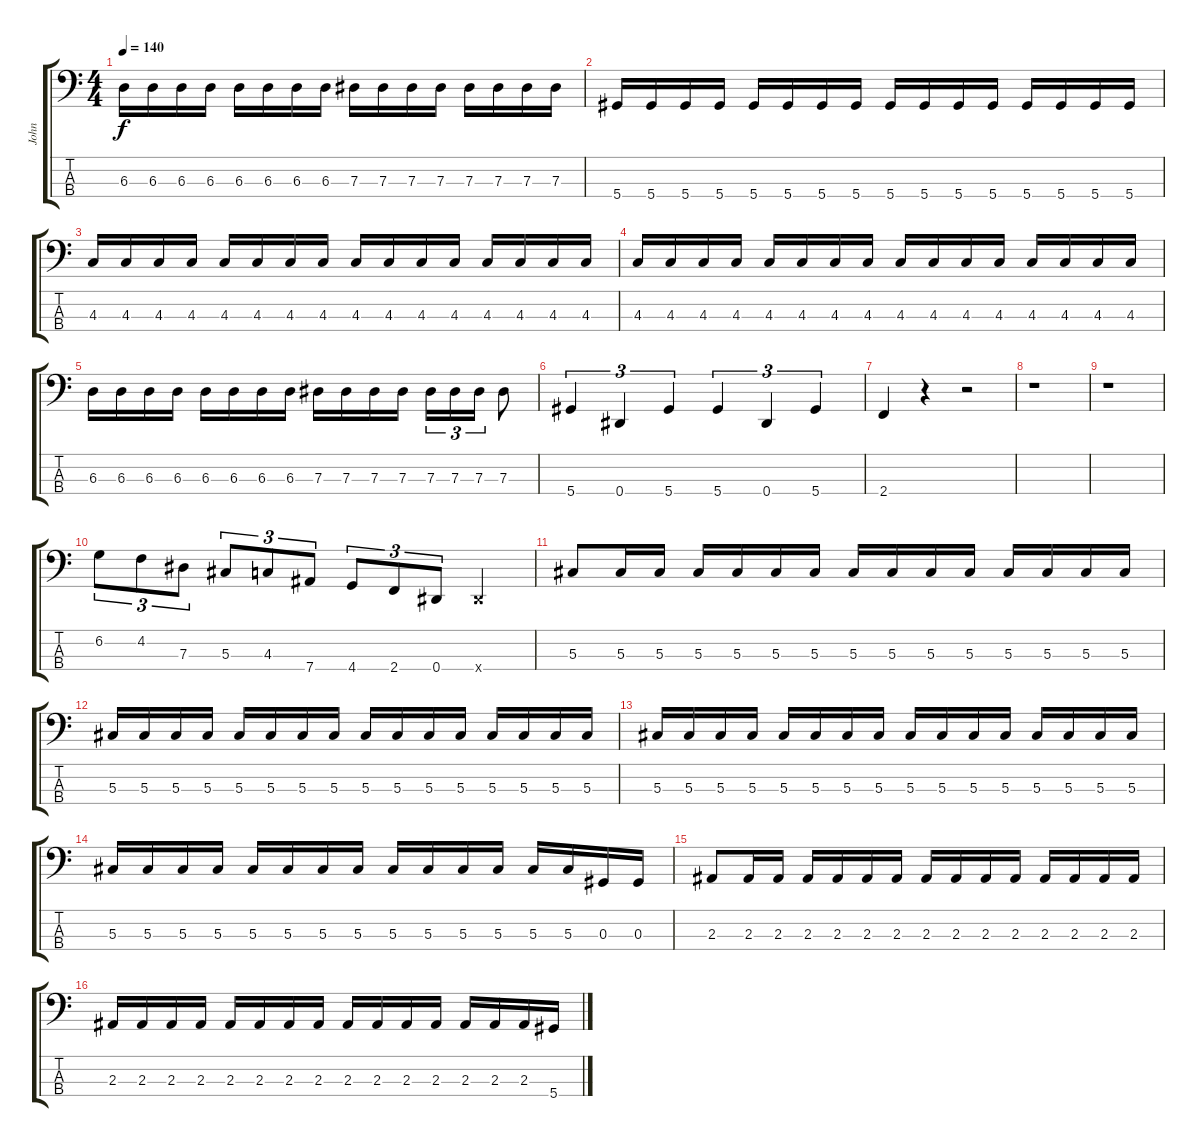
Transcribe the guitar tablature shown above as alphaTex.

\track ("John" "John") {instrument electricbassfinger}
\staff {score tabs}
\tuning (Gb2 Db2 Ab1 Eb1) {hide}
\ts (4 4)
\tempo 140
\clef f4
\ks c
6.3.16{dy f} 6.3.16 6.3.16 6.3.16 6.3.16 6.3.16 6.3.16 6.3.16 7.3.16 7.3.16 7.3.16 7.3.16 7.3.16 7.3.16 7.3.16 7.3.16 |
5.4.16 5.4.16 5.4.16 5.4.16 5.4.16 5.4.16 5.4.16 5.4.16 5.4.16 5.4.16 5.4.16 5.4.16 5.4.16 5.4.16 5.4.16 5.4.16 |
4.3.16 4.3.16 4.3.16 4.3.16 4.3.16 4.3.16 4.3.16 4.3.16 4.3.16 4.3.16 4.3.16 4.3.16 4.3.16 4.3.16 4.3.16 4.3.16 |
4.3.16 4.3.16 4.3.16 4.3.16 4.3.16 4.3.16 4.3.16 4.3.16 4.3.16 4.3.16 4.3.16 4.3.16 4.3.16 4.3.16 4.3.16 4.3.16 |
6.3.16 6.3.16 6.3.16 6.3.16 6.3.16 6.3.16 6.3.16 6.3.16 7.3.16 7.3.16 7.3.16 7.3.16 7.3.16{tu (3 2)} 7.3.16{tu (3 2)} 7.3.16{tu (3 2)} 7.3.8 |
5.4.4{tu (3 2)} 0.4.4{tu (3 2)} 5.4.4{tu (3 2)} 5.4.4{tu (3 2)} 0.4.4{tu (3 2)} 5.4.4{tu (3 2)} |
2.4.4 r.4 r.2 |
r.1 |
r.1 |
6.2.8{tu (3 2)} 4.2.8{tu (3 2)} 7.3.8{tu (3 2)} 5.3.8{tu (3 2)} 4.3.8{tu (3 2)} 7.4.8{tu (3 2)} 4.4.8{tu (3 2)} 2.4.8{tu (3 2)} 0.4.8{tu (3 2)} 0.4{x}.4 |
5.3.8 5.3.16 5.3.16 5.3.16 5.3.16 5.3.16 5.3.16 5.3.16 5.3.16 5.3.16 5.3.16 5.3.16 5.3.16 5.3.16 5.3.16 |
5.3.16 5.3.16 5.3.16 5.3.16 5.3.16 5.3.16 5.3.16 5.3.16 5.3.16 5.3.16 5.3.16 5.3.16 5.3.16 5.3.16 5.3.16 5.3.16 |
5.3.16 5.3.16 5.3.16 5.3.16 5.3.16 5.3.16 5.3.16 5.3.16 5.3.16 5.3.16 5.3.16 5.3.16 5.3.16 5.3.16 5.3.16 5.3.16 |
5.3.16 5.3.16 5.3.16 5.3.16 5.3.16 5.3.16 5.3.16 5.3.16 5.3.16 5.3.16 5.3.16 5.3.16 5.3.16 5.3.16 0.3.16 0.3.16 |
2.3.8 2.3.16 2.3.16 2.3.16 2.3.16 2.3.16 2.3.16 2.3.16 2.3.16 2.3.16 2.3.16 2.3.16 2.3.16 2.3.16 2.3.16 |
2.3.16 2.3.16 2.3.16 2.3.16 2.3.16 2.3.16 2.3.16 2.3.16 2.3.16 2.3.16 2.3.16 2.3.16 2.3.16 2.3.16 2.3.16 5.4.16
